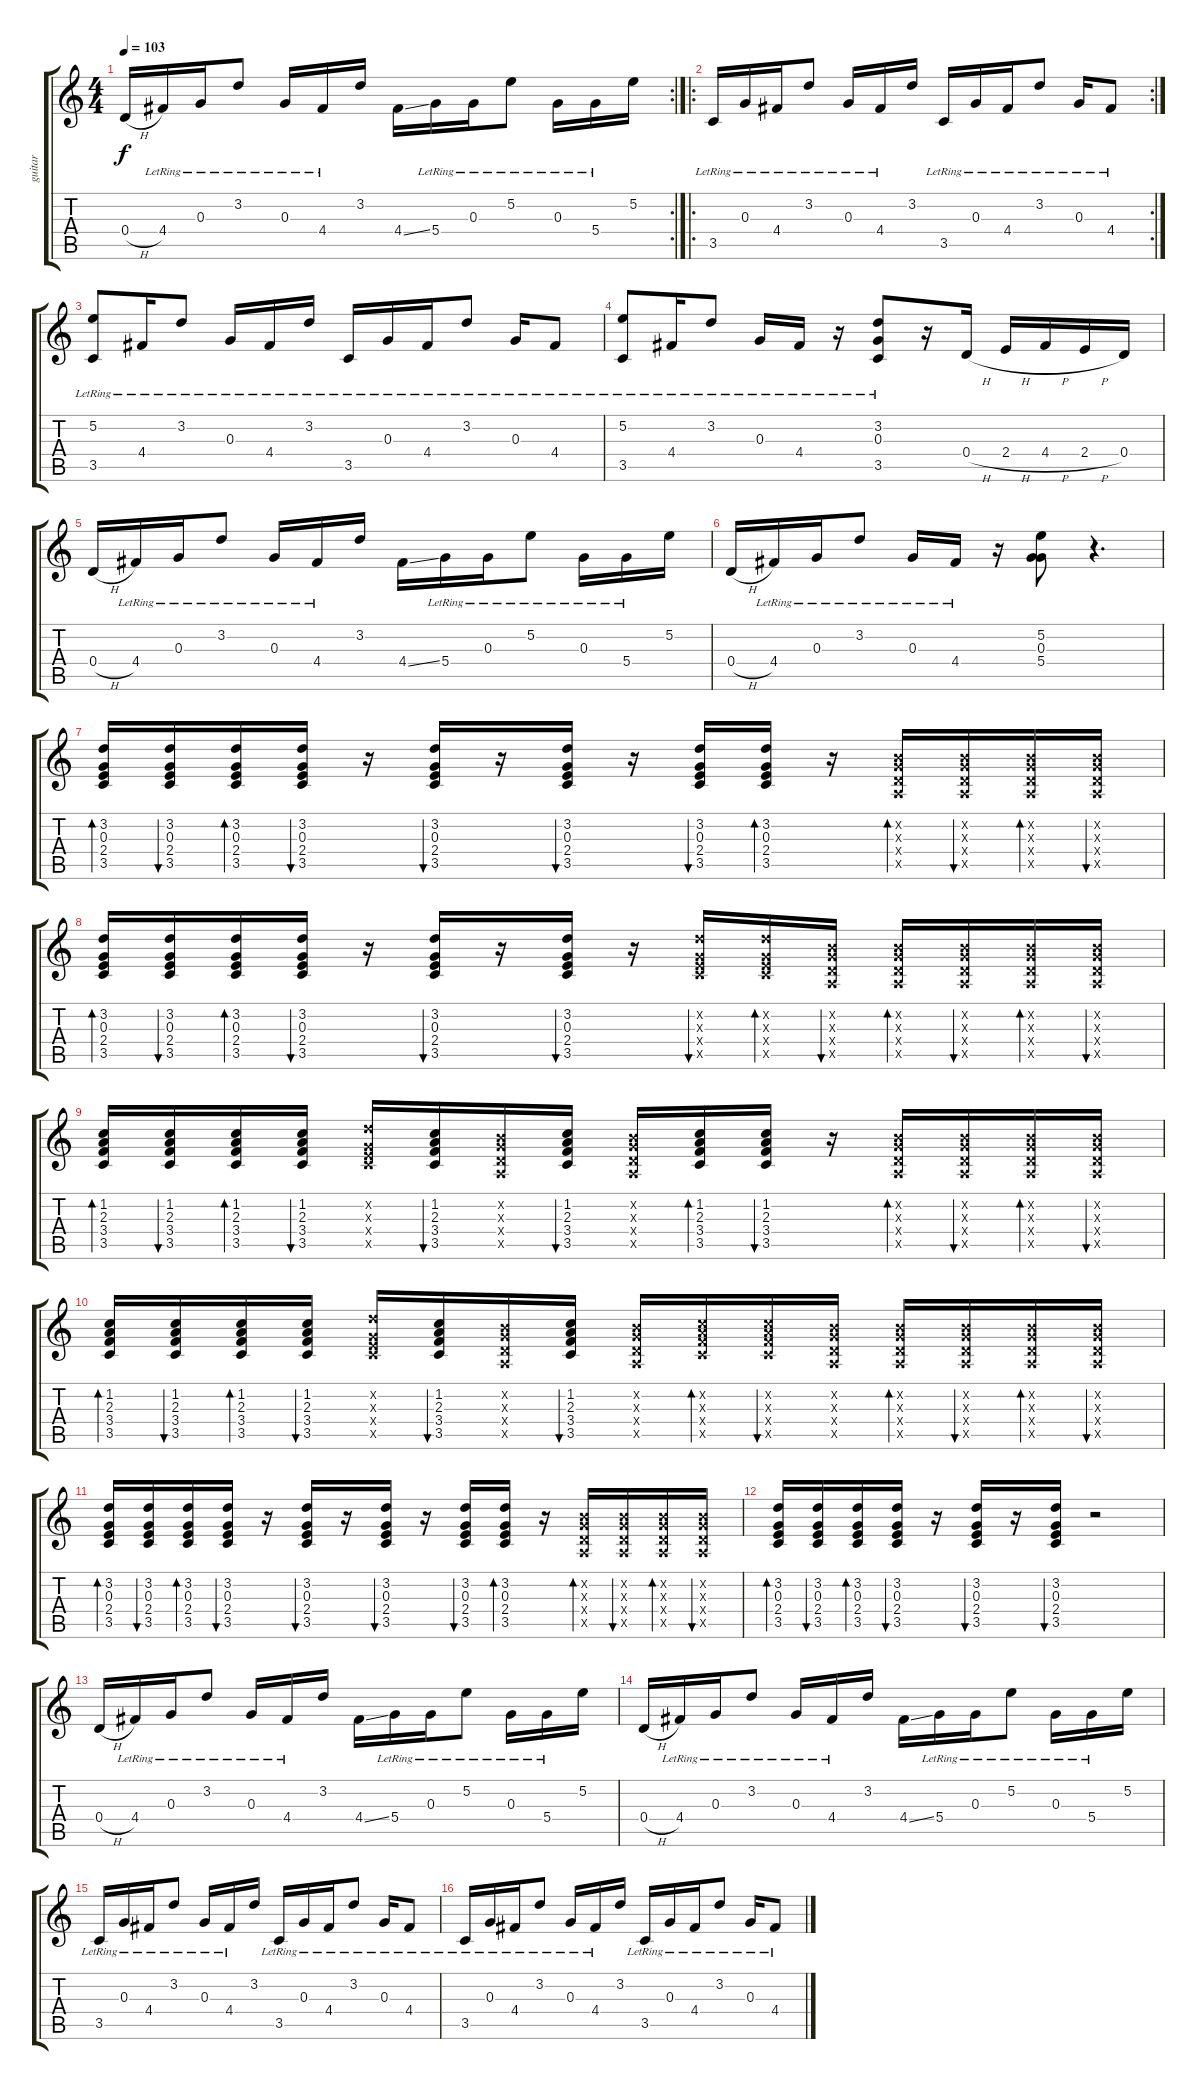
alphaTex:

\track ("guitar" "guitar") {instrument acousticguitarsteel}
\staff {score tabs}
\tuning (E4 B3 G3 D3 A2 E2) {hide}
\rc 2
\ts (4 4)
\tempo 103
\clef g2
\ks c
0.4{h}.16{dy f instrument acousticguitarsteel} 4.4{lr}.16 0.3{lr}.16 3.2{lr}.8 0.3{lr}.16 4.4{lr}.16 3.2.16 4.4{ss}.16 5.4{lr}.16 0.3{lr}.16 5.2{lr}.8 0.3{lr}.16 5.4{lr}.16 5.2.16 |
\ro
\rc 2
3.5{lr}.16 0.3{lr}.16 4.4{lr}.16 3.2{lr}.8 0.3{lr}.16 4.4{lr}.16 3.2.16 3.5{lr}.16 0.3{lr}.16 4.4{lr}.16 3.2{lr}.8 0.3{lr}.16 4.4{lr}.8 |
(5.2{lr} 3.5{lr}).8 4.4{lr}.16 3.2{lr}.8 0.3{lr}.16 4.4{lr}.16 3.2{lr}.16 3.5{lr}.16 0.3{lr}.16 4.4{lr}.16 3.2{lr}.8 0.3{lr}.16 4.4{lr}.8 |
(5.2{lr} 3.5{lr}).8 4.4{lr}.16 3.2{lr}.8 0.3{lr}.16 4.4{lr}.16 r.16 (3.2{lr} 0.3 3.5).8 r.16 0.4{h}.16 2.4{h}.16 4.4{h}.16 2.4{h}.16 0.4.16 |
0.4{h}.16 4.4{lr}.16 0.3{lr}.16 3.2{lr}.8 0.3{lr}.16 4.4{lr}.16 3.2.16 4.4{ss}.16 5.4{lr}.16 0.3{lr}.16 5.2{lr}.8 0.3{lr}.16 5.4{lr}.16 5.2.16 |
0.4{h}.16 4.4{lr}.16 0.3{lr}.16 3.2{lr}.8 0.3{lr}.16 4.4{lr}.16 r.16 (5.2 0.3 5.4).8 r.4{d} |
(3.2 0.3 2.4 3.5).16{bd 120 volume 8} (3.2 0.3 2.4 3.5).16{bu 120} (3.2 0.3 2.4 3.5).16{bd 120} (3.2 0.3 2.4 3.5).16{bu 120} r.16 (3.2 0.3 2.4 3.5).16{bu 120} r.16 (3.2 0.3 2.4 3.5).16{bu 120} r.16 (3.2 0.3 2.4 3.5).16{bu 120} (3.2 0.3 2.4 3.5).16{bd 120} r.16 (0.2{x} 0.3{x} 0.4{x} 0.5{x}).16{bd 120} (0.2{x} 0.3{x} 0.4{x} 0.5{x}).16{bu 120} (0.2{x} 0.3{x} 0.4{x} 0.5{x}).16{bd 120} (0.2{x} 0.3{x} 0.4{x} 0.5{x}).16{bu 120} |
(3.2 0.3 2.4 3.5).16{bd 120} (3.2 0.3 2.4 3.5).16{bu 120} (3.2 0.3 2.4 3.5).16{bd 120} (3.2 0.3 2.4 3.5).16{bu 120} r.16 (3.2 0.3 2.4 3.5).16{bu 120} r.16 (3.2 0.3 2.4 3.5).16{bu 120} r.16 (3.2{x} 0.3{x} 2.4{x} 3.5{x}).16{bu 120} (3.2{x} 0.3{x} 2.4{x} 3.5{x}).16{bd 120} (0.2{x} 0.3{x} 0.4{x} 0.5{x}).16{bu 120} (0.2{x} 0.3{x} 0.4{x} 0.5{x}).16{bd 120} (0.2{x} 0.3{x} 0.4{x} 0.5{x}).16{bu 120} (0.2{x} 0.3{x} 0.4{x} 0.5{x}).16{bd 120} (0.2{x} 0.3{x} 0.4{x} 0.5{x}).16{bu 120} |
(1.2 2.3 3.4 3.5).16{bd 120} (1.2 2.3 3.4 3.5).16{bu 120} (1.2 2.3 3.4 3.5).16{bd 120} (1.2 2.3 3.4 3.5).16{bu 120} (3.2{x} 0.3{x} 2.4{x} 3.5{x}).16 (1.2 2.3 3.4 3.5).16{bu 120} (0.2{x} 0.3{x} 0.4{x} 0.5{x}).16 (1.2 2.3 3.4 3.5).16{bu 120} (0.2{x} 0.3{x} 0.4{x} 0.5{x}).16 (1.2 2.3 3.4 3.5).16{bd 120} (1.2 2.3 3.4 3.5).16{bu 120} r.16 (0.2{x} 0.3{x} 0.4{x} 0.5{x}).16{bd 120} (0.2{x} 0.3{x} 0.4{x} 0.5{x}).16{bu 120} (0.2{x} 0.3{x} 0.4{x} 0.5{x}).16{bd 120} (0.2{x} 0.3{x} 0.4{x} 0.5{x}).16{bu 120} |
(1.2 2.3 3.4 3.5).16{bd 120} (1.2 2.3 3.4 3.5).16{bu 120} (1.2 2.3 3.4 3.5).16{bd 120} (1.2 2.3 3.4 3.5).16{bu 120} (3.2{x} 0.3{x} 2.4{x} 3.5{x}).16 (1.2 2.3 3.4 3.5).16{bu 120} (0.2{x} 0.3{x} 0.4{x} 0.5{x}).16 (1.2 2.3 3.4 3.5).16{bu 120} (0.2{x} 0.3{x} 0.4{x} 0.5{x}).16 (1.2{x} 2.3{x} 3.4{x} 3.5{x}).16{bd 120} (1.2{x} 2.3{x} 3.4{x} 3.5{x}).16{bu 120} (0.2{x} 0.3{x} 0.4{x} 0.5{x}).16 (0.2{x} 0.3{x} 0.4{x} 0.5{x}).16{bd 120} (0.2{x} 0.3{x} 0.4{x} 0.5{x}).16{bu 120} (0.2{x} 0.3{x} 0.4{x} 0.5{x}).16{bd 120} (0.2{x} 0.3{x} 0.4{x} 0.5{x}).16{bu 120} |
(3.2 0.3 2.4 3.5).16{bd 120} (3.2 0.3 2.4 3.5).16{bu 120} (3.2 0.3 2.4 3.5).16{bd 120} (3.2 0.3 2.4 3.5).16{bu 120} r.16 (3.2 0.3 2.4 3.5).16{bu 120} r.16 (3.2 0.3 2.4 3.5).16{bu 120} r.16 (3.2 0.3 2.4 3.5).16{bu 120} (3.2 0.3 2.4 3.5).16{bd 120} r.16 (0.2{x} 0.3{x} 0.4{x} 0.5{x}).16{bd 120} (0.2{x} 0.3{x} 0.4{x} 0.5{x}).16{bu 120} (0.2{x} 0.3{x} 0.4{x} 0.5{x}).16{bd 120} (0.2{x} 0.3{x} 0.4{x} 0.5{x}).16{bu 120} |
(3.2 0.3 2.4 3.5).16{bd 120} (3.2 0.3 2.4 3.5).16{bu 120} (3.2 0.3 2.4 3.5).16{bd 120} (3.2 0.3 2.4 3.5).16{bu 120} r.16 (3.2 0.3 2.4 3.5).16{bu 120} r.16 (3.2 0.3 2.4 3.5).16{bu 120} r.2 |
0.4{h}.16{volume 12} 4.4{lr}.16 0.3{lr}.16 3.2{lr}.8 0.3{lr}.16 4.4{lr}.16 3.2.16 4.4{ss}.16 5.4{lr}.16 0.3{lr}.16 5.2{lr}.8 0.3{lr}.16 5.4{lr}.16 5.2.16 |
0.4{h}.16 4.4{lr}.16 0.3{lr}.16 3.2{lr}.8 0.3{lr}.16 4.4{lr}.16 3.2.16 4.4{ss}.16 5.4{lr}.16 0.3{lr}.16 5.2{lr}.8 0.3{lr}.16 5.4{lr}.16 5.2.16 |
3.5{lr}.16 0.3{lr}.16 4.4{lr}.16 3.2{lr}.8 0.3{lr}.16 4.4{lr}.16 3.2.16 3.5{lr}.16 0.3{lr}.16 4.4{lr}.16 3.2{lr}.8 0.3{lr}.16 4.4{lr}.8 |
3.5{lr}.16 0.3{lr}.16 4.4{lr}.16 3.2{lr}.8 0.3{lr}.16 4.4{lr}.16 3.2.16 3.5{lr}.16 0.3{lr}.16 4.4{lr}.16 3.2{lr}.8 0.3{lr}.16 4.4{lr}.8
